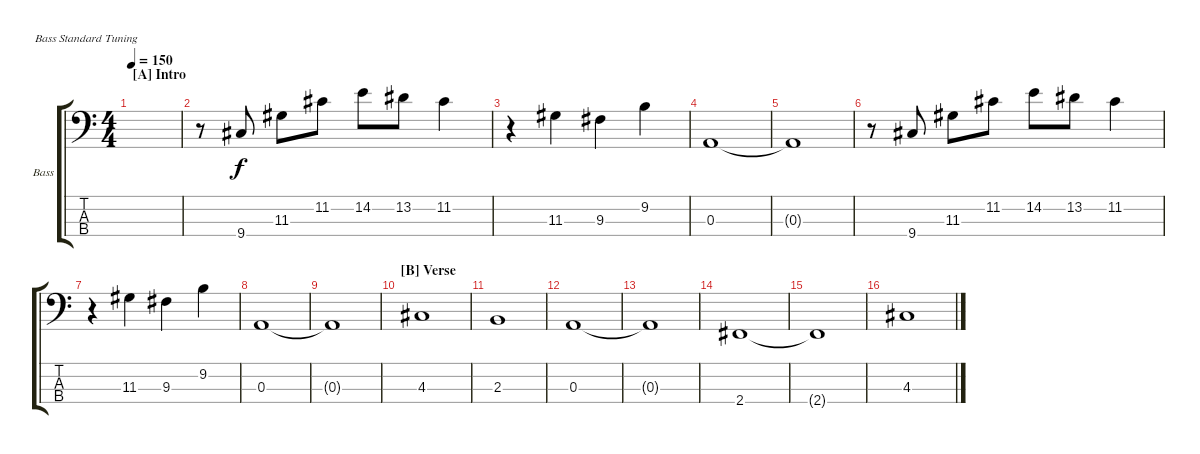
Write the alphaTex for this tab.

\defaultSystemsLayout 4
\bracketExtendMode groupsimilarinstruments
\firstSystemTrackNameOrientation horizontal
\otherSystemsTrackNameOrientation horizontal
\track ("Bass" "Bass") {instrument electricbassfinger}
\staff {score tabs}
\tuning (G2 D2 A1 E1)
\ts (4 4)
\section ("A" "Intro")
\tempo 150
\clef f4
\scale
0.485477
\ks c
|
\scale
0.257261 r.8 9.4.8 11.3.8 11.2.8 14.2.8 13.2.8 11.2.4 |
\scale
0.257261 r.4 11.3.4 9.3.4 9.2.4 |
\scale
0.333333 0.3.1 |
\scale
0.333333 0.3{t}.1 |
\scale
0.333333 r.8 9.4.8 11.3.8 11.2.8 14.2.8 13.2.8 11.2.4 |
\scale
0.333333 r.4 11.3.4 9.3.4 9.2.4 |
\scale
0.333333 0.3.1 |
\scale
0.333333 0.3{t}.1 |
\section ("B" "Verse")
\scale
0.333333 4.3.1 |
\scale
0.333333 2.3.1 |
\scale
0.333333 0.3.1 |
\scale
0.333333 0.3{t}.1 |
\scale
0.333333 2.4.1 |
\scale
0.333333 2.4{t}.1 |
\scale
0.333333 4.3.1
